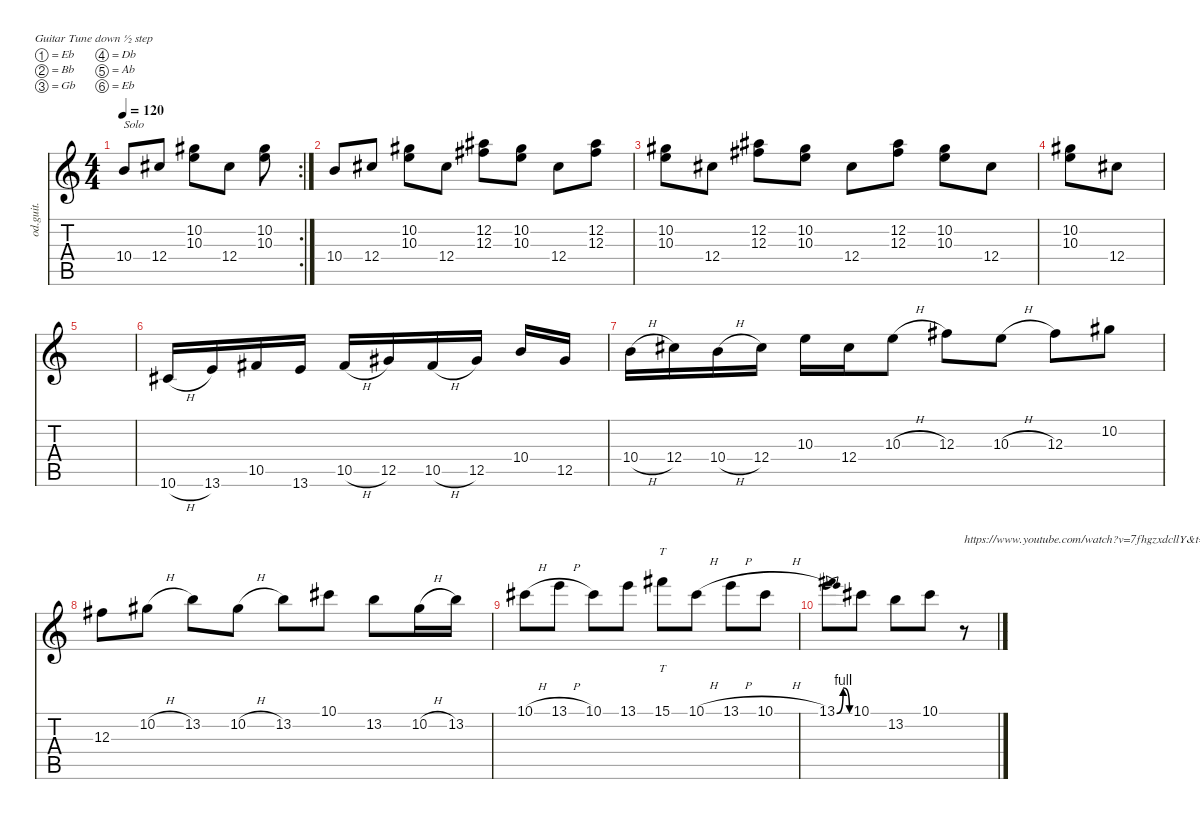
\defaultSystemsLayout 4
\hideDynamics
\bracketExtendMode nobrackets
\otherSystemsTrackNameOrientation horizontal
\track ("Overdriven Guitar" "od.guit.") {instrument overdrivenguitar}
\staff {score tabs}
\tuning (Eb4 Bb3 Gb3 Db3 Ab2 Eb2)
\rc 2
\ts (4 4)
\tempo 120
\clef g2
\ks c
10.4.8{txt "Solo" dy mf instrument overdrivenguitar beam Up} 12.4{acc #}.8{beam Up} (10.3 10.2{acc #}).8{beam Down} 12.4{acc #}.8{beam Down} (10.3 10.2{acc #}).8{beam Down} |
10.4.8{beam Up} 12.4{acc #}.8{beam Up} (10.3 10.2{acc #}).8{beam Down} 12.4{acc #}.8{beam Down} (12.3{acc #} 12.2{acc #}).8{beam Down} (10.3 10.2{acc #}).8{beam Down} 12.4{acc #}.8{beam Down} (12.3{acc #} 12.2{acc #}).8{beam Down} |
(10.3 10.2{acc #}).8{beam Down} 12.4{acc #}.8{beam Down} (12.3{acc #} 12.2{acc #}).8{beam Down} (10.3 10.2{acc #}).8{beam Down} 12.4{acc #}.8{beam Down} (12.3{acc #} 12.2{acc #}).8{beam Down} (10.3 10.2{acc #}).8{beam Down} 12.4{acc #}.8{beam Down} |
\scale
0.385511 (10.2{acc #} 10.3).8{beam Down} 12.4{acc #}.8{beam Down} |
\scale
1.61449 |
\scale
0.776578 10.6{h acc #}.16{beam Up} 13.6.16{beam Up} 10.5{acc #}.16{beam Up} 13.6.16{beam Up} 10.5{h acc #}.16{beam Up} 12.5{acc #}.16{beam Up} 10.5{h acc #}.16{beam Up} 12.5{acc #}.16{beam Up} 10.4.16{beam Up} 12.5{acc #}.16{beam Up} |
\scale
1.29004 10.4{h}.16{beam Down} 12.4{acc #}.16{beam Down} 10.4{h}.16{beam Down} 12.4{acc #}.16{beam Down} 10.3.16{beam Down} 12.4{acc #}.16{beam Down} 10.3{h}.8{beam Down} 12.3{acc #}.8{beam Down} 10.3{h}.8{beam Down} 12.3{acc #}.8{beam Down} 10.2{acc #}.8{beam Down} |
\scale
0.933385 12.3{acc #}.8{beam Down} 10.2{h acc #}.8{beam Down} 13.2.8{beam Down} 10.2{h acc #}.8{beam Down} 13.2.8{beam Down} 10.1{acc #}.8{beam Down} 13.2.8{beam Down} 10.2{h acc #}.16{beam Down} 13.2.16{beam Down} |
10.1{h acc #}.8{beam Down} 13.1{h}.8{beam Down} 10.1{acc #}.8{beam Down} 13.1.8{beam Down} 15.1{acc #}.8{tt beam Down} 10.1{h acc #}.8{beam Down} 13.1{h}.8{beam Down} 10.1{h acc #}.8{beam Down} |
13.1{be (bendrelease 0 0 10.2 4 30.599999999999998 4 43.8 0)}.8{beam Down} 10.1{acc #}.8{beam Down} 13.2.8{beam Down} 10.1{acc #}.8{beam Down} r.8{txt "https://www.youtube.com/watch?v=7fhgzxdcllY&t=266s" beam Down}
